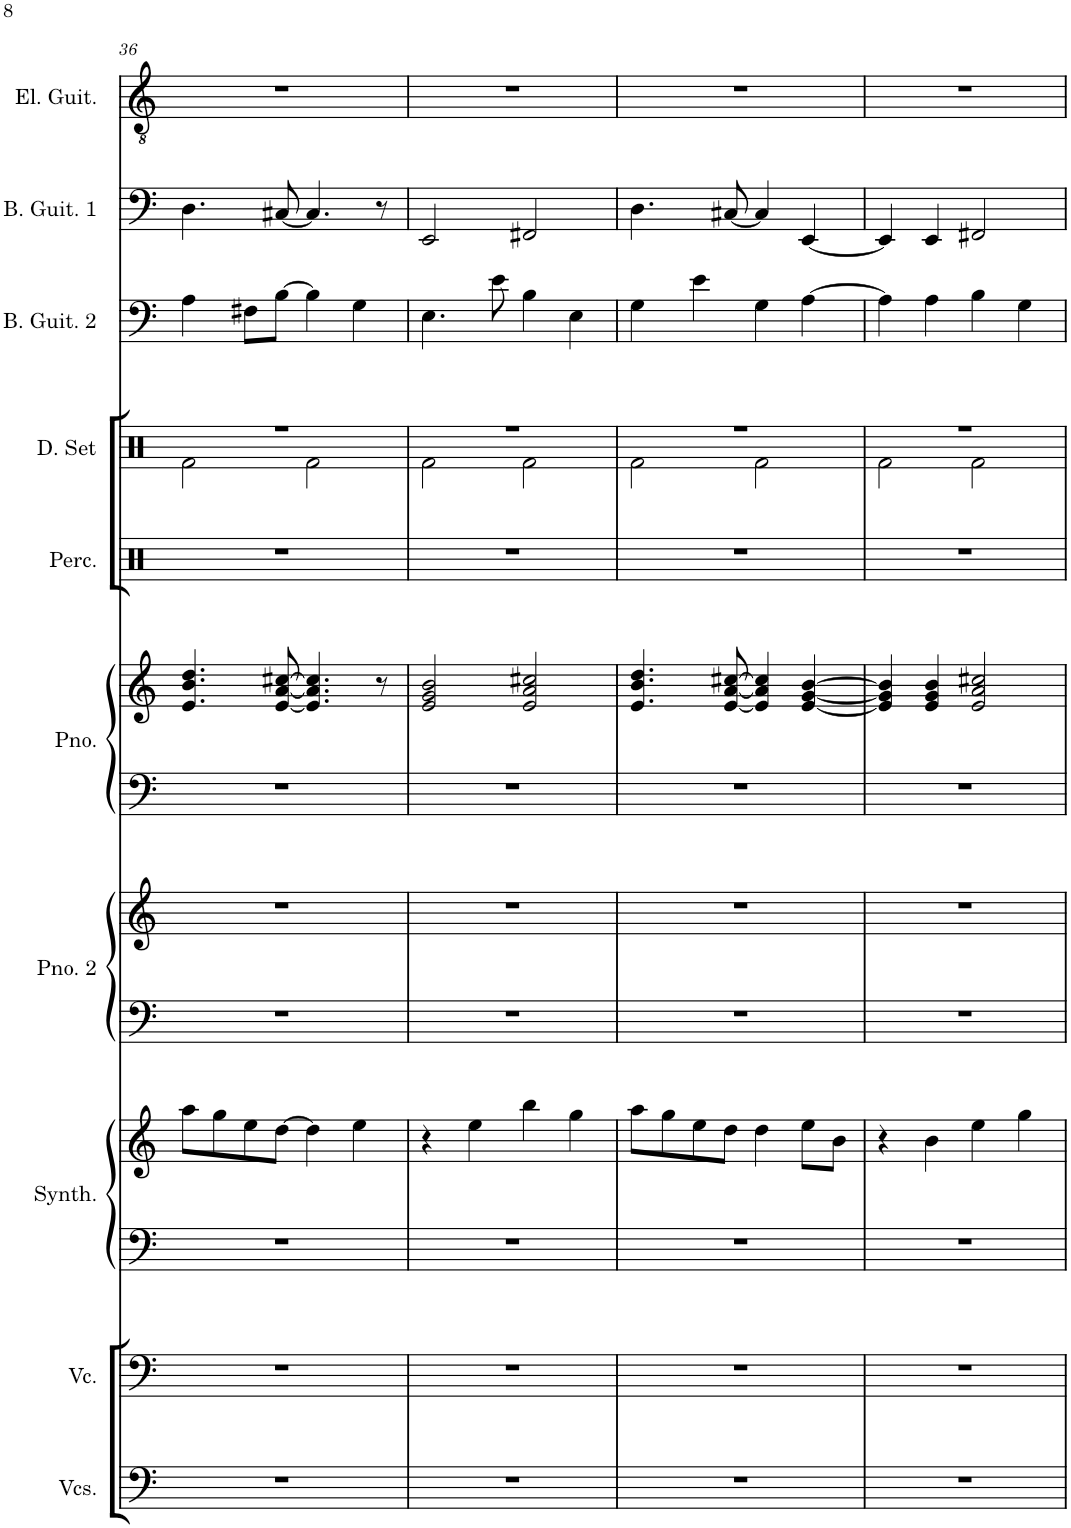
**kern	**kern	**kern	**kern	**kern	**kern	**kern	**kern	**kern	**kern	**kern	**kern	**kern
*part10	*part9	*part8	*part8	*part7	*part7	*part6	*part6	*part5	*part4	*part3	*part2	*part1
*staff13	*staff12	*staff11	*staff10	*staff9	*staff8	*staff7	*staff6	*staff5	*staff4	*staff3	*staff2	*staff1
*I"Violoncellos	*I"Violoncello	*I"Saw Synthesiser	*	*I"Piano 2	*	*I"Piano	*	*I"Percussion	*I"Drumset	*I"Bass Guitar 2	*I"Bass Guitar 1	*I"Electric Guitar
*I'Vcs.	*I'Vc.	*I'Synth.	*	*I'Pno. 2	*	*I'Pno.	*	*I'Perc.	*I'D. Set	*I'B. Guit. 2	*I'B. Guit. 1	*I'El. Guit.
!!LO:PB:g=z
*clefF4	*clefF4	*clefF4	*clefG2	*clefF4	*clefG2	*clefF4	*clefG2	*clefX	*clefX	*clefF4	*clefF4	*clefGv2
*	*	*	*	*	*	*	*	*	*	*Trd7c12	*Trd7c12	*
*k[]	*k[]	*k[]	*k[]	*k[]	*k[]	*k[]	*k[]	*k[]	*k[]	*k[]	*k[]	*k[]
*M4/4	*M4/4	*M4/4	*M4/4	*M4/4	*M4/4	*M4/4	*M4/4	*M4/4	*M4/4	*M4/4	*M4/4	*M4/4
=36	=36	=36	=36	=36	=36	=36	=36	=36	=36	=36	=36	=36
*	*	*	*	*	*	*	*	*	*^	*	*	*
1r	1r	1r	8aa\L	1r	1r	1r	4.e/ 4.b/ 4.dd/	1r	1r	2Rf\	4A\	4.D\	1r
.	.	.	8gg\	.	.	.	.	.	.	.	.	.	.
.	.	.	8ee\	.	.	.	.	.	.	.	8F#X\L	.	.
.	.	.	[8dd\J	.	.	.	[8e/ [8a/ [8cc#X/	.	.	.	[8B\J	[8C#X/	.
.	.	.	4dd\]	.	.	.	4.e/] 4.a/] 4.cc#/]	.	.	2Rf\	4B\]	4.C#/]	.
.	.	.	4ee\	.	.	.	.	.	.	.	4G\	.	.
.	.	.	.	.	.	.	8r	.	.	.	.	8r	.
=37	=37	=37	=37	=37	=37	=37	=37	=37	=37	=37	=37	=37	=37
1r	1r	1r	4r	1r	1r	1r	2e/ 2g/ 2b/	1r	1r	2Rf\	4.E\	2EE/	1r
.	.	.	4ee\	.	.	.	.	.	.	.	.	.	.
.	.	.	.	.	.	.	.	.	.	.	8e\	.	.
.	.	.	4bb\	.	.	.	2e/ 2a/ 2cc#X/	.	.	2Rf\	4B\	2FF#X/	.
.	.	.	4gg\	.	.	.	.	.	.	.	4E\	.	.
=38	=38	=38	=38	=38	=38	=38	=38	=38	=38	=38	=38	=38	=38
1r	1r	1r	8aa\L	1r	1r	1r	4.e/ 4.b/ 4.dd/	1r	1r	2Rf\	4G\	4.D\	1r
.	.	.	8gg\	.	.	.	.	.	.	.	.	.	.
.	.	.	8ee\	.	.	.	.	.	.	.	4e\	.	.
.	.	.	8dd\J	.	.	.	[8e/ [8a/ [8cc#X/	.	.	.	.	[8C#X/	.
.	.	.	4dd\	.	.	.	4e/] 4a/] 4cc#/]	.	.	2Rf\	4G\	4C#/]	.
.	.	.	8ee\L	.	.	.	[4e/ [4g/ [4b/	.	.	.	[4A\	[4EE/	.
.	.	.	8b\J	.	.	.	.	.	.	.	.	.	.
=39	=39	=39	=39	=39	=39	=39	=39	=39	=39	=39	=39	=39	=39
1r	1r	1r	4r	1r	1r	1r	4e/] 4g/] 4b/]	1r	1r	2Rf\	4A\]	4EE/]	1r
.	.	.	4b\	.	.	.	4e/ 4g/ 4b/	.	.	.	4A\	4EE/	.
.	.	.	4ee\	.	.	.	2e/ 2a/ 2cc#X/	.	.	2Rf\	4B\	2FF#X/	.
.	.	.	4gg\	.	.	.	.	.	.	.	4G\	.	.
*	*	*	*	*	*	*	*	*	*v	*v	*	*	*
=	=	=	=	=	=	=	=	=	=	=	=	=
*-	*-	*-	*-	*-	*-	*-	*-	*-	*-	*-	*-	*-
